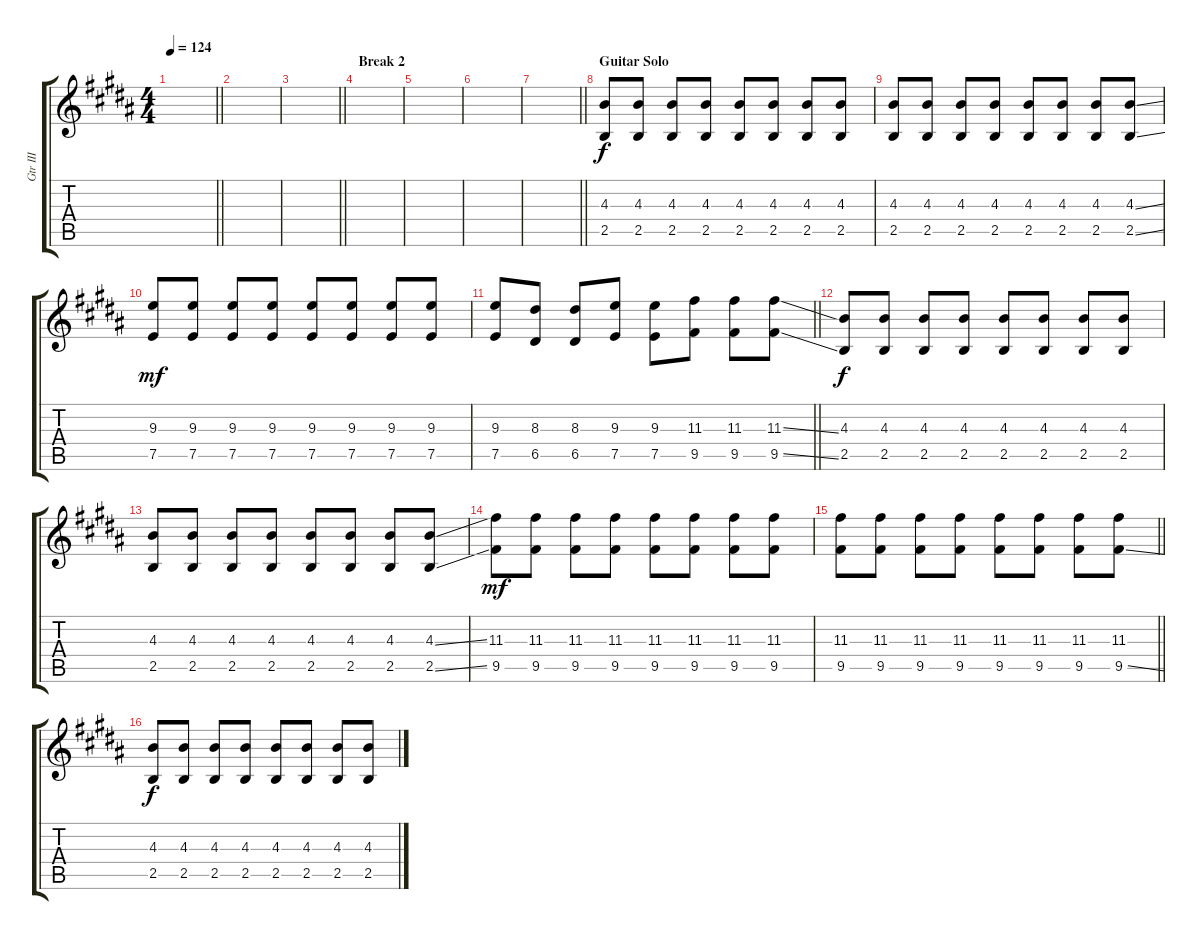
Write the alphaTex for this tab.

\track ("Gtr III" "Gtr III") {instrument overdrivenguitar}
\staff {score tabs}
\tuning (E4 B3 G3 D3 A2 E2) {hide}
\ts (4 4)
\tempo 124
\clef g2
\barLineRight lightlight
\ks b
|
|
\barLineRight lightlight
|
\section ("" "Break 2")
|
|
|
\barLineRight lightlight
|
\section ("" "Guitar Solo")
(4.3 2.5).8{dy f} (4.3 2.5).8 (4.3 2.5).8 (4.3 2.5).8 (4.3 2.5).8 (4.3 2.5).8 (4.3 2.5).8 (4.3 2.5).8 |
(4.3 2.5).8 (4.3 2.5).8 (4.3 2.5).8 (4.3 2.5).8 (4.3 2.5).8 (4.3 2.5).8 (4.3 2.5).8 (4.3{ss} 2.5{ss}).8 |
(9.3 7.5).8{dy mf} (9.3 7.5).8 (9.3 7.5).8 (9.3 7.5).8 (9.3 7.5).8 (9.3 7.5).8 (9.3 7.5).8 (9.3 7.5).8 |
\barLineRight lightlight
(9.3 7.5).8 (8.3 6.5).8 (8.3 6.5).8 (9.3 7.5).8 (9.3 7.5).8 (11.3 9.5).8 (11.3 9.5).8 (11.3{ss} 9.5{ss}).8 |
(4.3 2.5).8{dy f} (4.3 2.5).8 (4.3 2.5).8 (4.3 2.5).8 (4.3 2.5).8 (4.3 2.5).8 (4.3 2.5).8 (4.3 2.5).8 |
(4.3 2.5).8 (4.3 2.5).8 (4.3 2.5).8 (4.3 2.5).8 (4.3 2.5).8 (4.3 2.5).8 (4.3 2.5).8 (4.3{ss} 2.5{ss}).8 |
(11.3 9.5).8{dy mf} (11.3 9.5).8 (11.3 9.5).8 (11.3 9.5).8 (11.3 9.5).8 (11.3 9.5).8 (11.3 9.5).8 (11.3 9.5).8 |
\barLineRight lightlight
(11.3 9.5).8 (11.3 9.5).8 (11.3 9.5).8 (11.3 9.5).8 (11.3 9.5).8 (11.3 9.5).8 (11.3 9.5).8 (11.3 9.5{ss}).8 |
(4.3 2.5).8{dy f} (4.3 2.5).8 (4.3 2.5).8 (4.3 2.5).8 (4.3 2.5).8 (4.3 2.5).8 (4.3 2.5).8 (4.3 2.5).8
